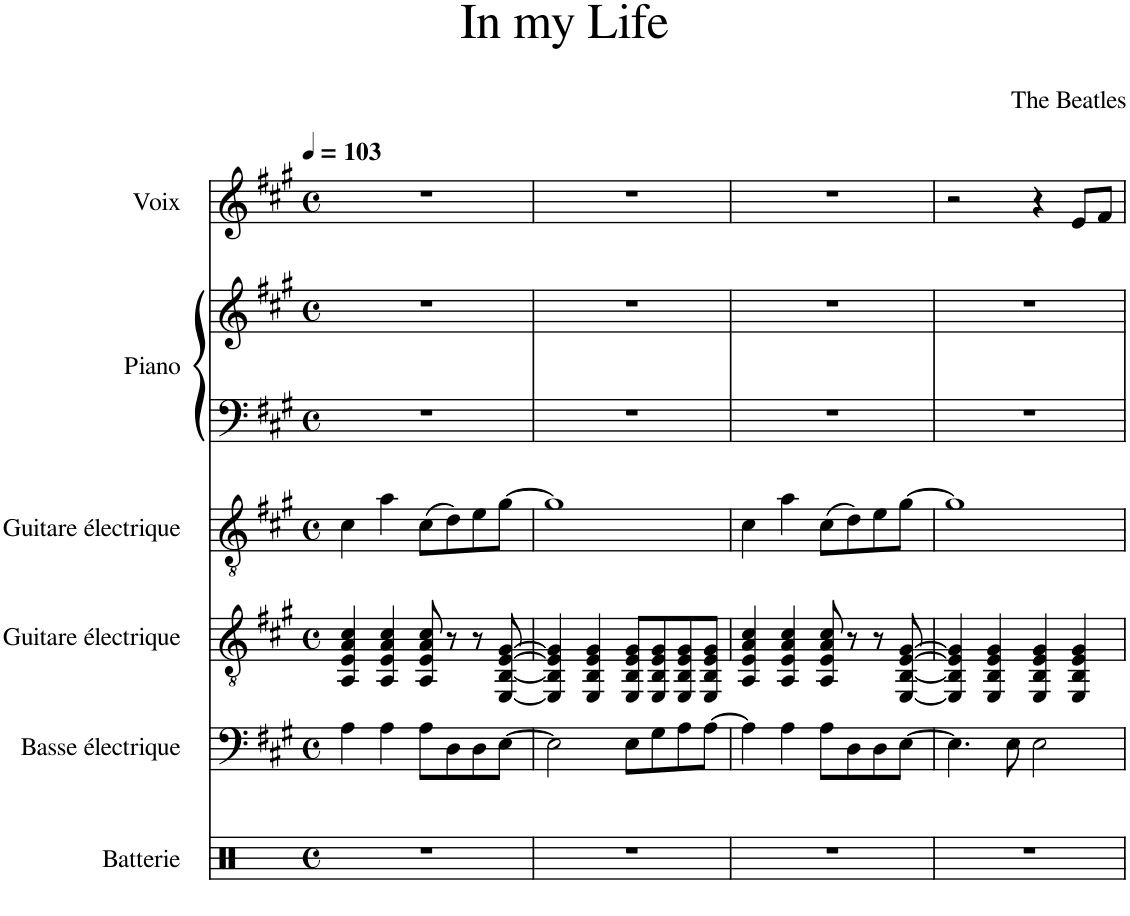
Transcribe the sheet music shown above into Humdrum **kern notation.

**kern	**kern	**kern	**kern	**kern	**kern	**kern
*part6	*part5	*part4	*part3	*part2	*part2	*part1
*staff7	*staff6	*staff5	*staff4	*staff3	*staff2	*staff1
*I"Batterie	*I"Basse électrique	*I"Guitare électrique	*I"Guitare électrique	*I"Piano	*	*I"Voix
*I'Bat.	*I'B. él.	*I'Guit. El.	*I'Guit. El.	*I'Pia.	*	*I'Vx.
*clefX	*clefF4	*clefGv2	*clefGv2	*clefF4	*clefG2	*clefG2
*	*Trd7c12	*	*	*	*	*
*k[]	*k[f#c#g#]	*k[f#c#g#]	*k[f#c#g#]	*k[f#c#g#]	*k[f#c#g#]	*k[f#c#g#]
*M4/4	*M4/4	*M4/4	*M4/4	*M4/4	*M4/4	*M4/4
*met(c)	*met(c)	*met(c)	*met(c)	*met(c)	*met(c)	*met(c)
*MM103	*MM103	*MM103	*MM103	*MM103	*MM103	*MM103
=1	=1	=1	=1	=1	=1	=1
1r	4A\	4AA/ 4E/ 4A/ 4c#/	4c#\	1r	1r	1r
.	4A\	4AA/ 4E/ 4A/ 4c#/	4a\	.	.	.
.	8A\L	8AA/ 8E/ 8A/ 8c#/	(8c#\L	.	.	.
.	8D\	8r	8d\)	.	.	.
.	8D\	8r	8e\	.	.	.
.	[8E\J	[8EE/ [8BB/ [8E/ [8G#/	[8g#\J	.	.	.
=2	=2	=2	=2	=2	=2	=2
1r	2E\]	4EE/] 4BB/] 4E/] 4G#/]	1g#]	1r	1r	1r
.	.	4EE/ 4BB/ 4E/ 4G#/	.	.	.	.
.	8E\L	8EE/ 8BB/ 8E/ 8G#/L	.	.	.	.
.	8G#\	8EE/ 8BB/ 8E/ 8G#/	.	.	.	.
.	8A\	8EE/ 8BB/ 8E/ 8G#/	.	.	.	.
.	[8A\J	8EE/ 8BB/ 8E/ 8G#/J	.	.	.	.
=3	=3	=3	=3	=3	=3	=3
1r	4A\]	4AA/ 4E/ 4A/ 4c#/	4c#\	1r	1r	1r
.	4A\	4AA/ 4E/ 4A/ 4c#/	4a\	.	.	.
.	8A\L	8AA/ 8E/ 8A/ 8c#/	(8c#\L	.	.	.
.	8D\	8r	8d\)	.	.	.
.	8D\	8r	8e\	.	.	.
.	[8E\J	[8EE/ [8BB/ [8E/ [8G#/	[8g#\J	.	.	.
=4	=4	=4	=4	=4	=4	=4
1r	4.E\]	4EE/] 4BB/] 4E/] 4G#/]	1g#]	1r	1r	2r
.	.	4EE/ 4BB/ 4E/ 4G#/	.	.	.	.
.	8E\	.	.	.	.	.
.	2E\	4EE/ 4BB/ 4E/ 4G#/	.	.	.	4r
.	.	4EE/ 4BB/ 4E/ 4G#/	.	.	.	8e/L
.	.	.	.	.	.	8f#/J
=	=	=	=	=	=	=
*-	*-	*-	*-	*-	*-	*-
